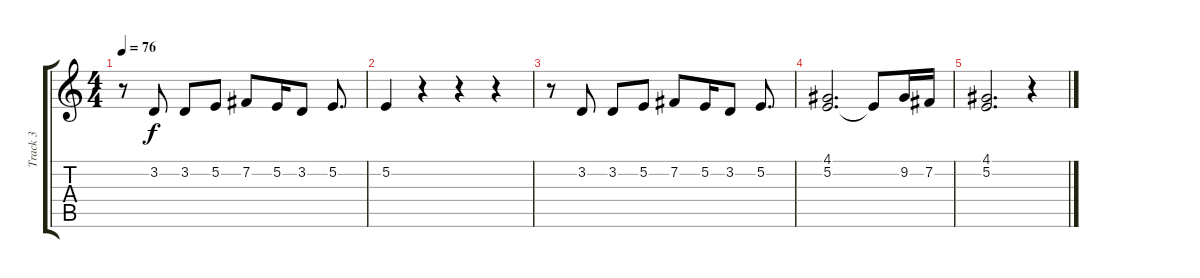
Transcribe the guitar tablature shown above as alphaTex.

\track ("Track 3" "Track 3") {instrument altosax}
\staff {score tabs}
\tuning (E4 B3 G3 D3 A2 E2) {hide}
\ts (4 4)
\tempo 76
\clef g2
\ks c
r.8{dy f} 3.2.8 3.2.8 5.2.8 7.2.8 5.2.16 3.2.8 5.2.8{d} |
5.2.4 r.4 r.4 r.4 |
r.8 3.2.8 3.2.8 5.2.8 7.2.8 5.2.16 3.2.8 5.2.8{d} |
(4.1 5.2).2{d} 5.2{t}.8 9.2.16 7.2.16 |
(4.1 5.2).2{d} r.4
